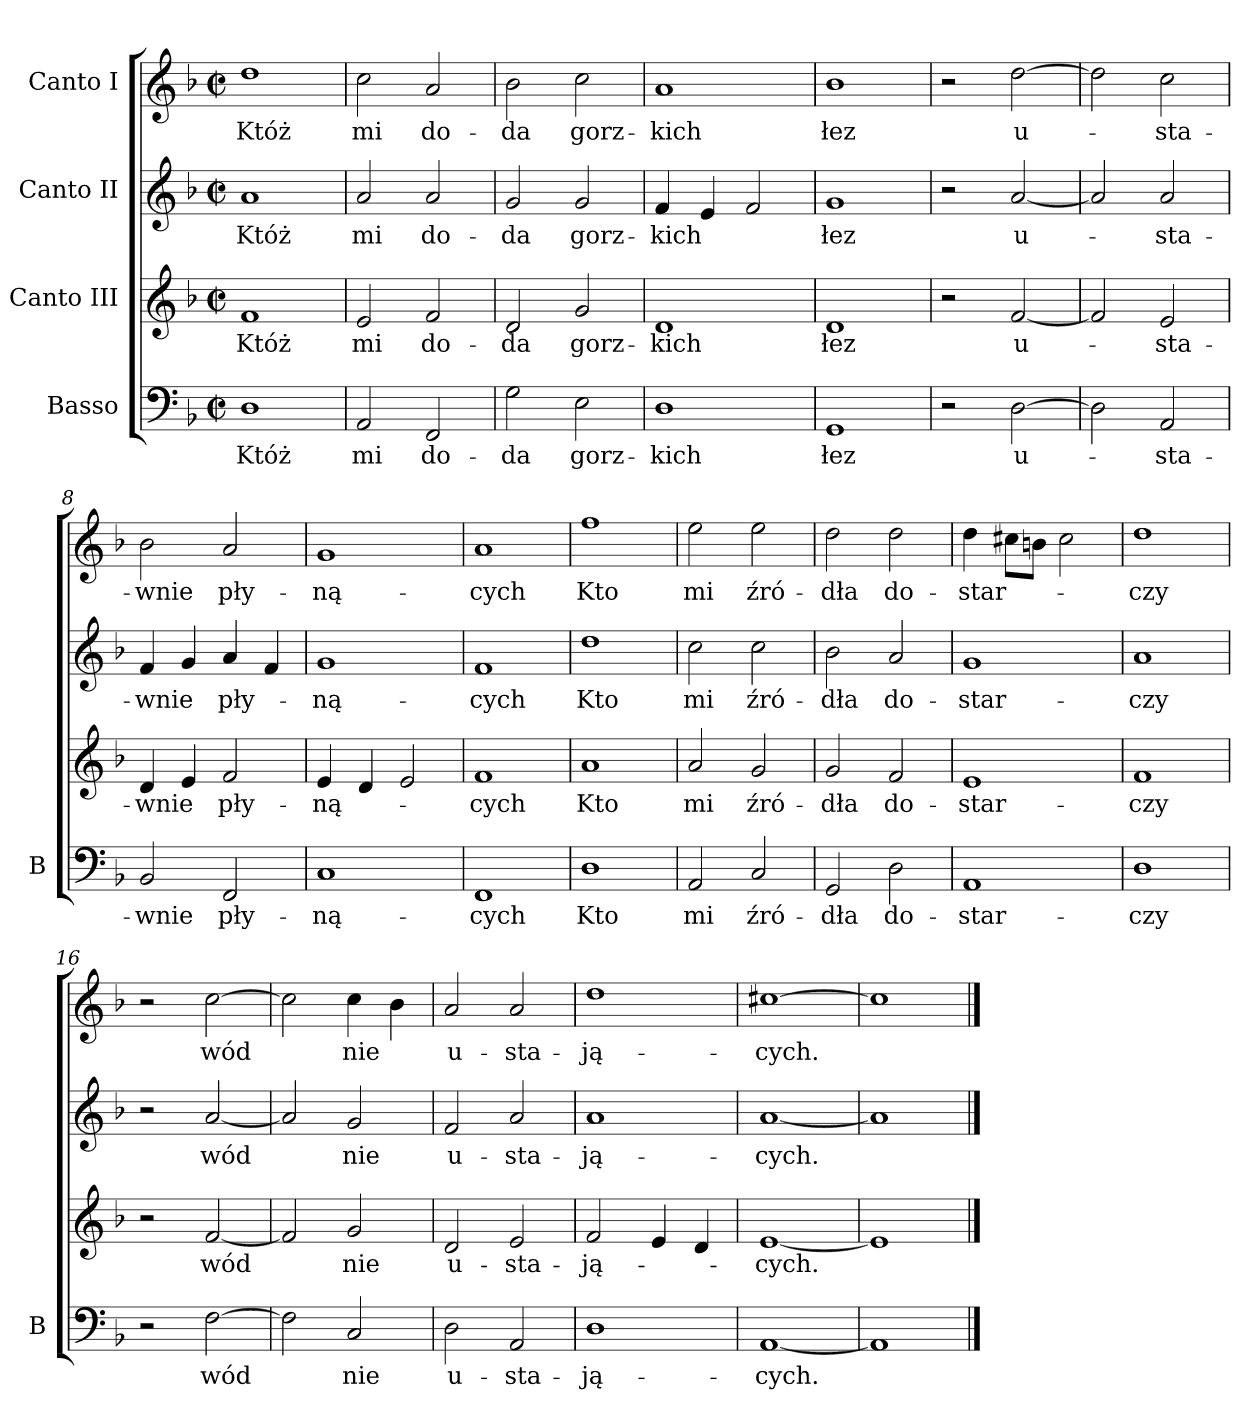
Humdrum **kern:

**kern	**text	**kern	**text	**kern	**text	**kern	**text
*part4	*part4	*part3	*part3	*part2	*part2	*part1	*part1
*staff4	*staff4	*staff3	*staff3	*staff2	*staff2	*staff1	*staff1
*I"Basso	*	*I"Canto III	*	*I"Canto II	*	*I"Canto I	*
*I'B	*	*	*	*	*	*	*
*clefF4	*	*clefG2	*	*clefG2	*	*clefG2	*
*k[b-]	*	*k[b-]	*	*k[b-]	*	*k[b-]	*
*M2/2	*	*M2/2	*	*M2/2	*	*M2/2	*
*met(c|)	*	*met(c|)	*	*met(c|)	*	*met(c|)	*
=1	=1	=1	=1	=1	=1	=1	=1
1D	Któż	1f	Któż	1a	Któż	1dd	Któż
=2	=2	=2	=2	=2	=2	=2	=2
2AA/	mi	2e/	mi	2a/	mi	2cc\	mi
2FF/	do-	2f/	do-	2a/	do-	2a/	do-
=3	=3	=3	=3	=3	=3	=3	=3
2G\	-da	2d/	-da	2g/	-da	2b-\	-da
2E\	gorz-	2g/	gorz-	2g/	gorz-	2cc\	gorz-
=4	=4	=4	=4	=4	=4	=4	=4
1D	-kich	1d	-kich	4f/	-kich	1a	-kich
.	.	.	.	4e/	.	.	.
.	.	.	.	2f/	.	.	.
=5	=5	=5	=5	=5	=5	=5	=5
1GG	łez	1d	łez	1g	łez	1b-	łez
=6	=6	=6	=6	=6	=6	=6	=6
2r	.	2r	.	2r	.	2r	.
[2D\	u-	[2f/	u-	[2a/	u-	[2dd\	u-
=7	=7	=7	=7	=7	=7	=7	=7
2D\]	.	2f/]	.	2a/]	.	2dd\]	.
2AA/	-sta-	2e/	-sta-	2a/	-sta-	2cc\	-sta-
=8	=8	=8	=8	=8	=8	=8	=8
2BB-/	-wnie	4d/	-wnie	4f/	-wnie	2b-\	-wnie
.	.	4e/	.	4g/	.	.	.
2FF/	pły-	2f/	pły-	4a/	pły-	2a/	pły-
.	.	.	.	4f/	.	.	.
=9	=9	=9	=9	=9	=9	=9	=9
1C	-ną-	4e/	-ną-	1g	-ną-	1g	-ną-
.	.	4d/	.	.	.	.	.
.	.	2e/	.	.	.	.	.
=10	=10	=10	=10	=10	=10	=10	=10
1FF	-cych	1f	-cych	1f	-cych	1a	-cych
=11	=11	=11	=11	=11	=11	=11	=11
1D	Kto	1a	Kto	1dd	Kto	1ff	Kto
=12	=12	=12	=12	=12	=12	=12	=12
2AA/	mi	2a/	mi	2cc\	mi	2ee\	mi
2C/	źró-	2g/	źró-	2cc\	źró-	2ee\	źró-
=13	=13	=13	=13	=13	=13	=13	=13
2GG/	-dła	2g/	-dła	2b-\	-dła	2dd\	-dła
2D\	do-	2f/	do-	2a/	do-	2dd\	do-
=14	=14	=14	=14	=14	=14	=14	=14
1AA	-star-	1e	-star-	1g	-star-	4dd\	-star-
.	.	.	.	.	.	8cc#X\L	.
.	.	.	.	.	.	8bn\J	.
.	.	.	.	.	.	2cc#\	.
=15	=15	=15	=15	=15	=15	=15	=15
1D	-czy	1f	-czy	1a	-czy	1dd	-czy
=16	=16	=16	=16	=16	=16	=16	=16
2r	.	2r	.	2r	.	2r	.
[2F\	wód	[2f/	wód	[2a/	wód	[2cc\	wód
=17	=17	=17	=17	=17	=17	=17	=17
2F\]	.	2f/]	.	2a/]	.	2cc\]	.
2C/	nie	2g/	nie	2g/	nie	4cc\	nie
.	.	.	.	.	.	4b-\	.
=18	=18	=18	=18	=18	=18	=18	=18
2D\	u-	2d/	u-	2f/	u-	2a/	u-
2AA/	-sta-	2e/	-sta-	2a/	-sta-	2a/	-sta-
=19	=19	=19	=19	=19	=19	=19	=19
1D	-ją-	2f/	-ją-	1a	-ją-	1dd	-ją-
.	.	4e/	.	.	.	.	.
.	.	4d/	.	.	.	.	.
=20	=20	=20	=20	=20	=20	=20	=20
[1AA	-cych.	[1e	-cych.	[1a	-cych.	[1cc#X	-cych.
=21	=21	=21	=21	=21	=21	=21	=21
1AA]	.	1e]	.	1a]	.	1cc#]	.
==	==	==	==	==	==	==	==
*-	*-	*-	*-	*-	*-	*-	*-
